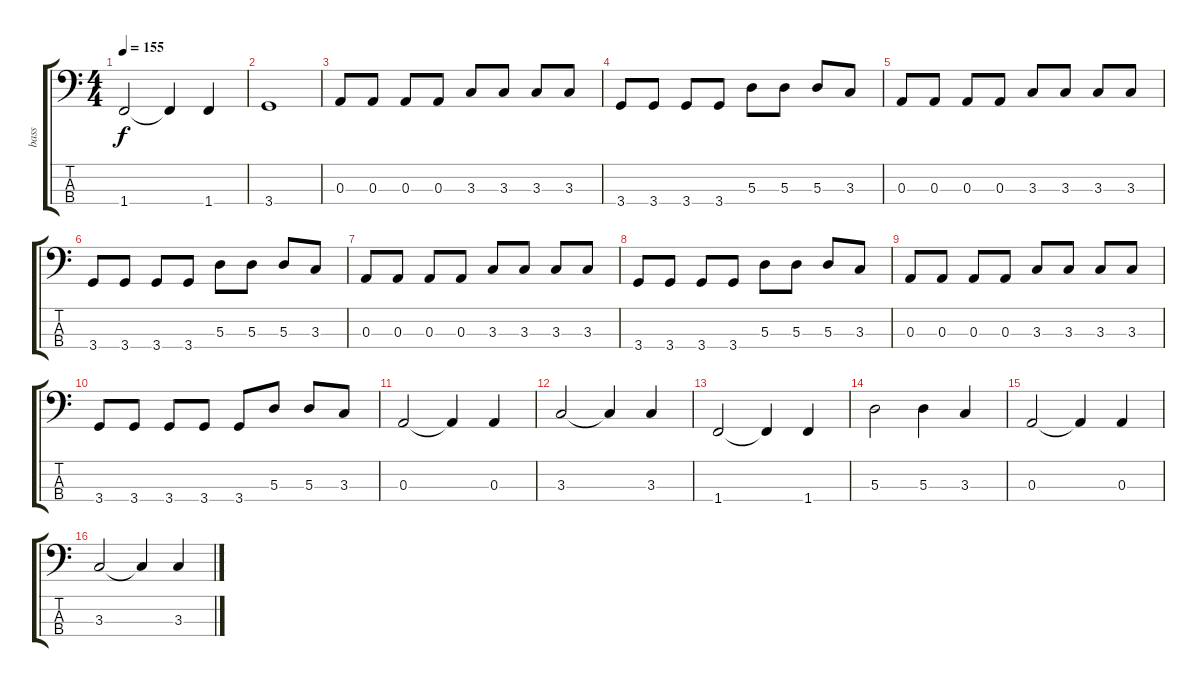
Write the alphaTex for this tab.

\track ("bass" "bass") {instrument electricbassfinger}
\staff {score tabs}
\tuning (G2 D2 A1 E1) {hide}
\ts (4 4)
\tempo 155
\clef f4
\ks c
1.4.2{dy f} 1.4{t}.4 1.4.4 |
3.4.1 |
0.3.8 0.3.8 0.3.8 0.3.8 3.3.8 3.3.8 3.3.8 3.3.8 |
3.4.8 3.4.8 3.4.8 3.4.8 5.3.8 5.3.8 5.3.8 3.3.8 |
0.3.8 0.3.8 0.3.8 0.3.8 3.3.8 3.3.8 3.3.8 3.3.8 |
3.4.8 3.4.8 3.4.8 3.4.8 5.3.8 5.3.8 5.3.8 3.3.8 |
0.3.8 0.3.8 0.3.8 0.3.8 3.3.8 3.3.8 3.3.8 3.3.8 |
3.4.8 3.4.8 3.4.8 3.4.8 5.3.8 5.3.8 5.3.8 3.3.8 |
0.3.8 0.3.8 0.3.8 0.3.8 3.3.8 3.3.8 3.3.8 3.3.8 |
3.4.8 3.4.8 3.4.8 3.4.8 3.4.8 5.3.8 5.3.8 3.3.8 |
0.3.2 0.3{t}.4 0.3.4 |
3.3.2 3.3{t}.4 3.3.4 |
1.4.2 1.4{t}.4 1.4.4 |
5.3.2 5.3.4 3.3.4 |
0.3.2 0.3{t}.4 0.3.4 |
3.3.2 3.3{t}.4 3.3.4
